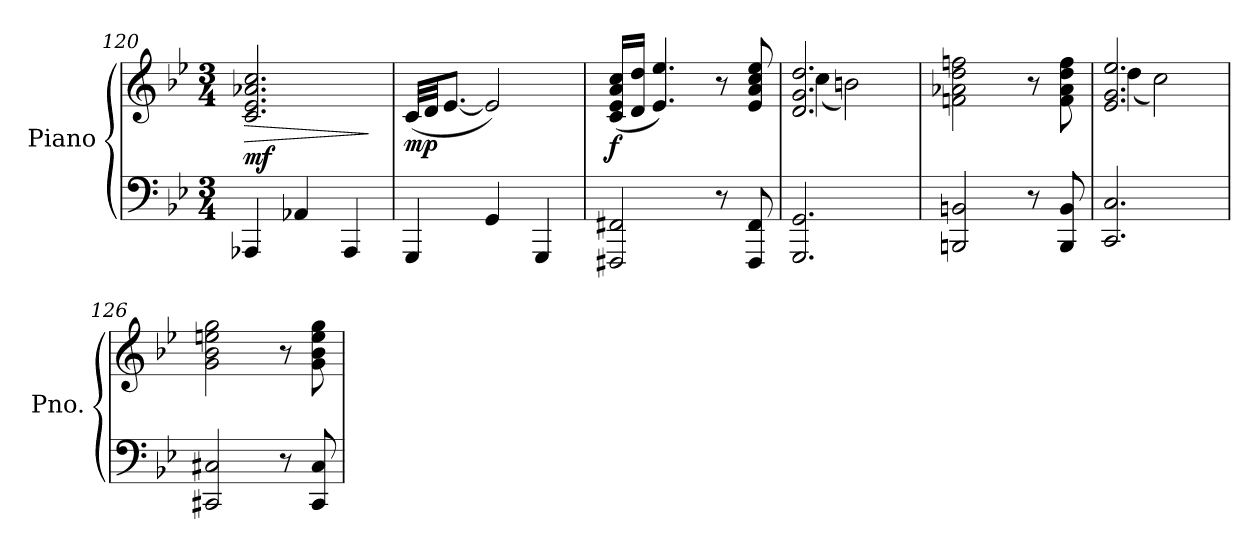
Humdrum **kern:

**kern	**kern	**dynam
*part1	*part1	*part1
*staff2	*staff1	*staff1/2
*I"Piano	*	*
*I'Pno.	*	*
*clefF4	*clefG2	*
*k[b-e-]	*k[b-e-]	*
*M3/4	*M3/4	*
=120	=120	=120
!	!	!LO:HP:b
!	!	!LO:DY:n=1:a=2
4AAA-X/	2.c/ 2.e-/ 2.a-X/ 2.cc/	> mf
4AA-X/	.	.
4AAA-/	.	.
.	.	]
=121	=121	=121
!	!	!LO:DY:b
4GGG/	(<32c/LLL	mp
.	32d/JJ	.
.	[8.e-/J	.
4GG/	2e-/])	.
4GGG/	.	.
=122	=122	=122
!	!	!LO:DY:b
2FFF#X/ 2FF#X/	(<16c/ 16e-/ 16a/ 16cc/LL	f
.	16d/ 16dd/JJ	.
.	4.e-/ 4.ee-/)	.
8r	8r	.
8FFF#/ 8FF#/	8e-/ 8a/ 8cc/ 8ee-/	.
=123	=123	=123
*	*^	*
2.GGG/ 2.GG/	2.d/ 2.g/ 2.dd/	(<4cc\	.
.	.	2bn\)	.
*	*v	*v	*
=124	=124	=124
2BBBn/ 2BBn/	2fn\ 2a-X\ 2dd\ 2ffn\	.
8r	8r	.
8BBB/ 8BB/	8f\ 8a-\ 8dd\ 8ff\	.
=125	=125	=125
*	*^	*
2.CC/ 2.C/	2.e-/ 2.g/ 2.ee-/	(<4dd\	.
.	.	2cc\)	.
*	*v	*v	*
=126	=126	=126
2CC#X/ 2C#X/	2g\ 2b-\ 2een\ 2gg\	.
8r	8r	.
8CC#/ 8C#/	8g\ 8b-\ 8ee\ 8gg\	.
=	=	=
*-	*-	*-
